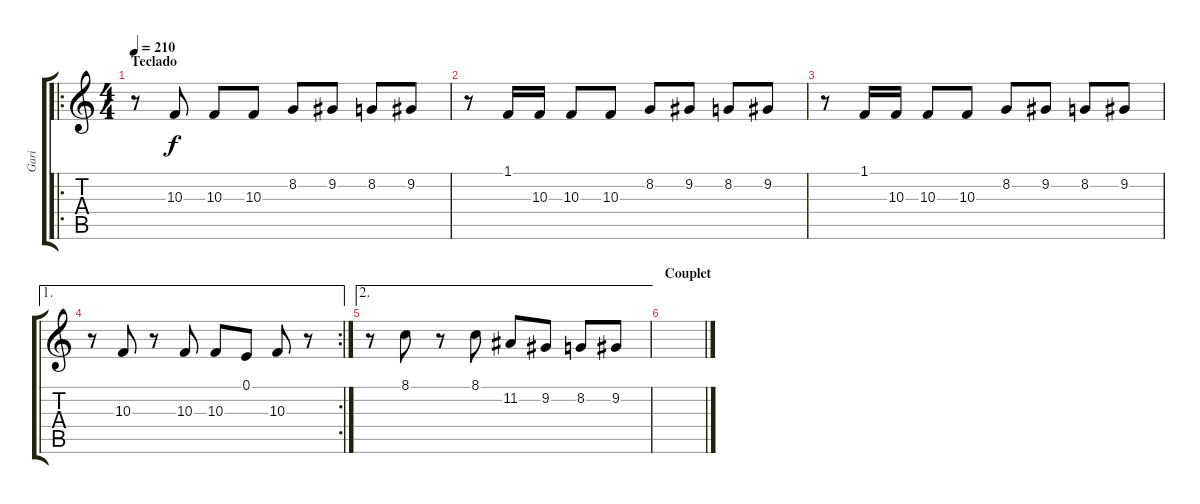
\track ("Gari" "Gari") {instrument trombone}
\staff {score tabs}
\tuning (E4 B3 G3 D3 A2 E2) {hide}
\ro
\ts (4 4)
\section ("" "Teclado")
\tempo 210
\clef g2
\ks c
r.8{dy f} 10.3.8 10.3.8 10.3.8 8.2.8 9.2.8 8.2.8 9.2.8 |
r.8 1.1.16 10.3.16 10.3.8 10.3.8 8.2.8 9.2.8 8.2.8 9.2.8 |
r.8 1.1.16 10.3.16 10.3.8 10.3.8 8.2.8 9.2.8 8.2.8 9.2.8 |
\ae 1
\rc 2
r.8 10.3.8 r.8 10.3.8 10.3.8 0.1.8 10.3.8 r.8 |
\ae 2
r.8 8.1.8 r.8 8.1.8 11.2.8 9.2.8 8.2.8 9.2.8 |
\section ("" "Couplet")
